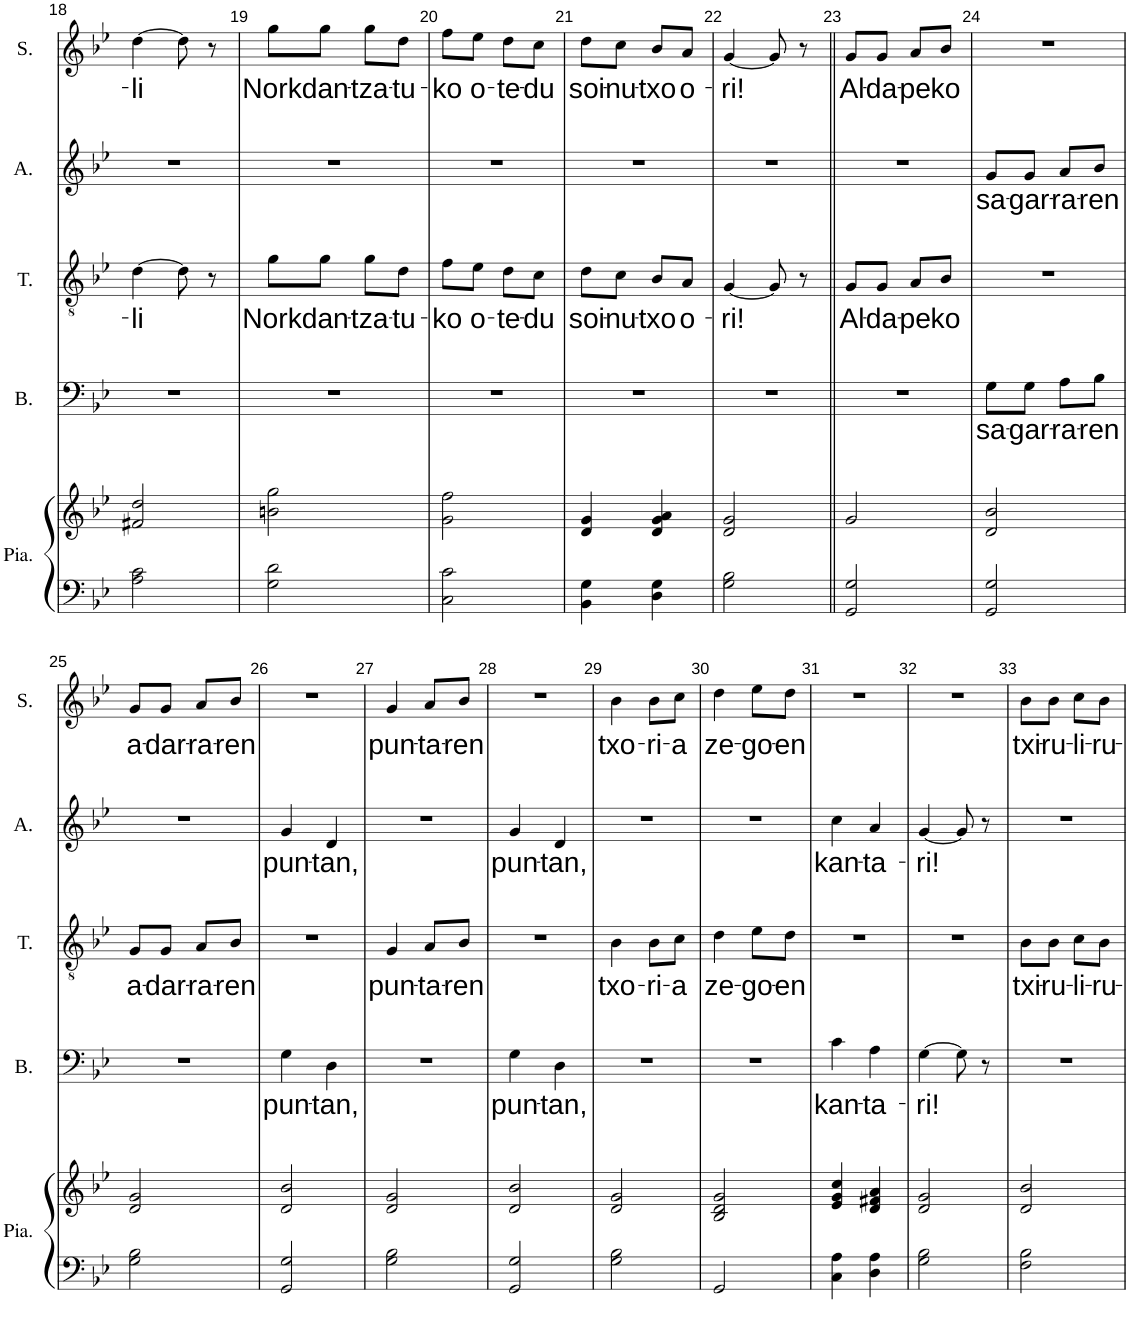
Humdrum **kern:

**kern	**kern	**kern	**text	**kern	**text	**kern	**text	**kern	**text
*part5	*part5	*part4	*part4	*part3	*part3	*part2	*part2	*part1	*part1
*staff6	*staff5	*staff4	*staff4	*staff3	*staff3	*staff2	*staff2	*staff1	*staff1
*I"Piano	*	*I"Basse	*	*I"Tenor	*	*I"Alto	*	*I"Soprano	*
*I'Pia.	*	*I'B.	*	*I'T.	*	*I'A.	*	*I'S.	*
!!LO:PB:g=z
*clefF4	*clefG2	*clefF4	*	*clefGv2	*	*clefG2	*	*clefG2	*
*k[b-e-]	*k[b-e-]	*k[b-e-]	*	*k[b-e-]	*	*k[b-e-]	*	*k[b-e-]	*
*M2/4	*M2/4	*M2/4	*	*M2/4	*	*M2/4	*	*M2/4	*
=18	=18	=18	=18	=18	=18	=18	=18	=18	=18
!	!	!	!	!	!LO:LY:b	!	!	!	!LO:LY:b
2A\ 2c\	2f#X/ 2dd/	2r	.	[4d\	-li	2r	.	[4dd\	-li
.	.	.	.	8d\]	.	.	.	8dd\]	.
.	.	.	.	8r	.	.	.	8r	.
=19	=19	=19	=19	=19	=19	=19	=19	=19	=19
!	!	!	!	!	!LO:LY:b	!	!	!	!LO:LY:b
2G\ 2d\	2bn\ 2gg\	2r	.	8g\L	Nork	2r	.	8gg\L	Nork
!	!	!	!	!	!LO:LY:b	!	!	!	!LO:LY:b
.	.	.	.	8g\J	dan-	.	.	8gg\J	dan-
!	!	!	!	!	!LO:LY:b	!	!	!	!LO:LY:b
.	.	.	.	8g\L	-tza-	.	.	8gg\L	-tza-
!	!	!	!	!	!LO:LY:b	!	!	!	!LO:LY:b
.	.	.	.	8d\J	-tu-	.	.	8dd\J	-tu-
=20	=20	=20	=20	=20	=20	=20	=20	=20	=20
!	!	!	!	!	!LO:LY:b	!	!	!	!LO:LY:b
2C\ 2c\	2g\ 2ff\	2r	.	8f\L	-ko	2r	.	8ff\L	-ko
!	!	!	!	!	!LO:LY:b	!	!	!	!LO:LY:b
.	.	.	.	8e-\J	o-	.	.	8ee-\J	o-
!	!	!	!	!	!LO:LY:b	!	!	!	!LO:LY:b
.	.	.	.	8d\L	-te-	.	.	8dd\L	-te-
!	!	!	!	!	!LO:LY:b	!	!	!	!LO:LY:b
.	.	.	.	8c\J	-du	.	.	8cc\J	-du
=21	=21	=21	=21	=21	=21	=21	=21	=21	=21
!	!	!	!	!	!LO:LY:b	!	!	!	!LO:LY:b
4BB-\ 4G\	4d/ 4g/	2r	.	8d\L	soi-	2r	.	8dd\L	soi-
!	!	!	!	!	!LO:LY:b	!	!	!	!LO:LY:b
.	.	.	.	8c\J	-nu-	.	.	8cc\J	-nu-
!	!	!	!	!	!LO:LY:b	!	!	!	!LO:LY:b
4D\ 4G\	4d/ 4g/ 4a/	.	.	8B-/L	-txo	.	.	8b-/L	-txo
!	!	!	!	!	!LO:LY:b	!	!	!	!LO:LY:b
.	.	.	.	8A/J	o-	.	.	8a/J	o-
=22	=22	=22	=22	=22	=22	=22	=22	=22	=22
!	!	!	!	!	!LO:LY:b	!	!	!	!LO:LY:b
2G\ 2B-\	2d/ 2g/	2r	.	[4G/	-ri!	2r	.	[4g/	-ri!
.	.	.	.	8G/]	.	.	.	8g/]	.
.	.	.	.	8r	.	.	.	8r	.
=23||	=23||	=23||	=23||	=23||	=23||	=23||	=23||	=23||	=23||
!	!	!	!	!	!LO:LY:b	!	!	!	!LO:LY:b
2GG/ 2G/	2g/	2r	.	8G/L	Al-	2r	.	8g/L	Al-
!	!	!	!	!	!LO:LY:b	!	!	!	!LO:LY:b
.	.	.	.	8G/J	-da-	.	.	8g/J	-da-
!	!	!	!	!	!LO:LY:b	!	!	!	!LO:LY:b
.	.	.	.	8A/L	-pe	.	.	8a/L	-pe
!	!	!	!	!	!LO:LY:b	!	!	!	!LO:LY:b
.	.	.	.	8B-/J	ko	.	.	8b-/J	ko
=24	=24	=24	=24	=24	=24	=24	=24	=24	=24
!	!	!	!LO:LY:b	!	!	!	!LO:LY:b	!	!
2GG/ 2G/	2d/ 2b-/	8G\L	sa-	2r	.	8g/L	sa-	2r	.
!	!	!	!LO:LY:b	!	!	!	!LO:LY:b	!	!
.	.	8G\J	-gar-	.	.	8g/J	-gar-	.	.
!	!	!	!LO:LY:b	!	!	!	!LO:LY:b	!	!
.	.	8A\L	-ra-	.	.	8a/L	-ra-	.	.
!	!	!	!LO:LY:b	!	!	!	!LO:LY:b	!	!
.	.	8B-\J	-ren	.	.	8b-/J	-ren	.	.
!!LO:LB:g=z
=25	=25	=25	=25	=25	=25	=25	=25	=25	=25
!	!	!	!	!	!LO:LY:b	!	!	!	!LO:LY:b
2G\ 2B-\	2d/ 2g/	2r	.	8G/L	a-	2r	.	8g/L	a-
!	!	!	!	!	!LO:LY:b	!	!	!	!LO:LY:b
.	.	.	.	8G/J	-dar-	.	.	8g/J	-dar-
!	!	!	!	!	!LO:LY:b	!	!	!	!LO:LY:b
.	.	.	.	8A/L	-ra-	.	.	8a/L	-ra-
!	!	!	!	!	!LO:LY:b	!	!	!	!LO:LY:b
.	.	.	.	8B-/J	-ren	.	.	8b-/J	-ren
=26	=26	=26	=26	=26	=26	=26	=26	=26	=26
!	!	!	!LO:LY:b	!	!	!	!LO:LY:b	!	!
2GG/ 2G/	2d/ 2b-/	4G\	pun-	2r	.	4g/	pun-	2r	.
!	!	!	!LO:LY:b	!	!	!	!LO:LY:b	!	!
.	.	4D\	-tan,	.	.	4d/	-tan,	.	.
=27	=27	=27	=27	=27	=27	=27	=27	=27	=27
!	!	!	!	!	!LO:LY:b	!	!	!	!LO:LY:b
2G\ 2B-\	2d/ 2g/	2r	.	4G/	pun-	2r	.	4g/	pun-
!	!	!	!	!	!LO:LY:b	!	!	!	!LO:LY:b
.	.	.	.	8A/L	-ta-	.	.	8a/L	-ta-
!	!	!	!	!	!LO:LY:b	!	!	!	!LO:LY:b
.	.	.	.	8B-/J	-ren	.	.	8b-/J	-ren
=28	=28	=28	=28	=28	=28	=28	=28	=28	=28
!	!	!	!LO:LY:b	!	!	!	!LO:LY:b	!	!
2GG/ 2G/	2d/ 2b-/	4G\	pun-	2r	.	4g/	pun-	2r	.
!	!	!	!LO:LY:b	!	!	!	!LO:LY:b	!	!
.	.	4D\	-tan,	.	.	4d/	-tan,	.	.
=29	=29	=29	=29	=29	=29	=29	=29	=29	=29
!	!	!	!	!	!LO:LY:b	!	!	!	!LO:LY:b
2G\ 2B-\	2d/ 2g/	2r	.	4B-\	txo-	2r	.	4b-\	txo-
!	!	!	!	!	!LO:LY:b	!	!	!	!LO:LY:b
.	.	.	.	8B-\L	-ri-	.	.	8b-\L	-ri-
!	!	!	!	!	!LO:LY:b	!	!	!	!LO:LY:b
.	.	.	.	8c\J	-a	.	.	8cc\J	-a
=30	=30	=30	=30	=30	=30	=30	=30	=30	=30
!	!	!	!	!	!LO:LY:b	!	!	!	!LO:LY:b
2GG/	2B-/ 2d/ 2g/	2r	.	4d\	ze-	2r	.	4dd\	ze-
!	!	!	!	!	!LO:LY:b	!	!	!	!LO:LY:b
.	.	.	.	8e-\L	-go-	.	.	8ee-\L	-go-
!	!	!	!	!	!LO:LY:b	!	!	!	!LO:LY:b
.	.	.	.	8d\J	-en	.	.	8dd\J	-en
=31	=31	=31	=31	=31	=31	=31	=31	=31	=31
!	!	!	!LO:LY:b	!	!	!	!LO:LY:b	!	!
4C\ 4A\	4e-/ 4g/ 4cc/	4c\	kan-	2r	.	4cc\	kan-	2r	.
!	!	!	!LO:LY:b	!	!	!	!LO:LY:b	!	!
4D\ 4A\	4d/ 4f#X/ 4a/	4A\	-ta-	.	.	4a/	-ta-	.	.
=32	=32	=32	=32	=32	=32	=32	=32	=32	=32
!	!	!	!LO:LY:b	!	!	!	!LO:LY:b	!	!
2G\ 2B-\	2d/ 2g/	[4G\	-ri!	2r	.	[4g/	-ri!	2r	.
.	.	8G\]	.	.	.	8g/]	.	.	.
.	.	8r	.	.	.	8r	.	.	.
=33	=33	=33	=33	=33	=33	=33	=33	=33	=33
!	!	!	!	!	!LO:LY:b	!	!	!	!LO:LY:b
2F\ 2B-\	2d/ 2b-/	2r	.	8B-\L	txi-	2r	.	8b-\L	txi-
!	!	!	!	!	!LO:LY:b	!	!	!	!LO:LY:b
.	.	.	.	8B-\J	-ru-	.	.	8b-\J	-ru-
!	!	!	!	!	!LO:LY:b	!	!	!	!LO:LY:b
.	.	.	.	8c\L	-li-	.	.	8cc\L	-li-
!	!	!	!	!	!LO:LY:b	!	!	!	!LO:LY:b
.	.	.	.	8B-\J	-ru-	.	.	8b-\J	-ru-
=	=	=	=	=	=	=	=	=	=
*-	*-	*-	*-	*-	*-	*-	*-	*-	*-
